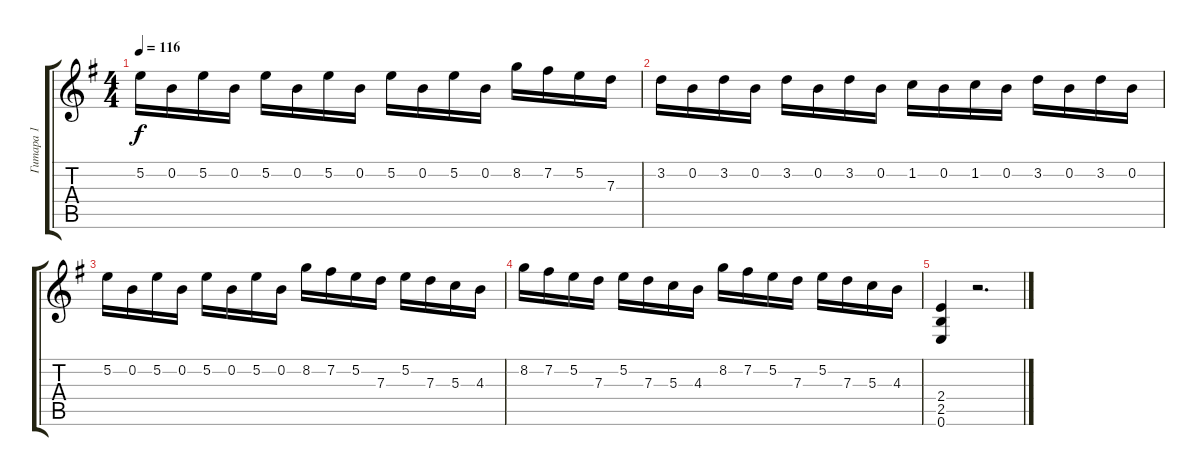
\track ("Гитара 1" "Гитара 1") {instrument distortionguitar}
\staff {score tabs}
\tuning (E4 B3 G3 D3 A2 E2) {hide}
\ts (4 4)
\tempo 116
\clef g2
\ks eminor
5.2.16{dy f} 0.2.16 5.2.16 0.2.16 5.2.16 0.2.16 5.2.16 0.2.16 5.2.16 0.2.16 5.2.16 0.2.16 8.2.16 7.2.16 5.2.16 7.3.16 |
3.2.16 0.2.16 3.2.16 0.2.16 3.2.16 0.2.16 3.2.16 0.2.16 1.2.16 0.2.16 1.2.16 0.2.16 3.2.16 0.2.16 3.2.16 0.2.16 |
5.2.16 0.2.16 5.2.16 0.2.16 5.2.16 0.2.16 5.2.16 0.2.16 8.2.16{volume 13} 7.2.16 5.2.16 7.3.16 5.2.16 7.3.16 5.3.16 4.3.16 |
8.2.16 7.2.16 5.2.16 7.3.16 5.2.16 7.3.16 5.3.16 4.3.16 8.2.16 7.2.16 5.2.16 7.3.16 5.2.16 7.3.16 5.3.16 4.3.16 |
(2.4 2.5 0.6).4 r.2{d}
